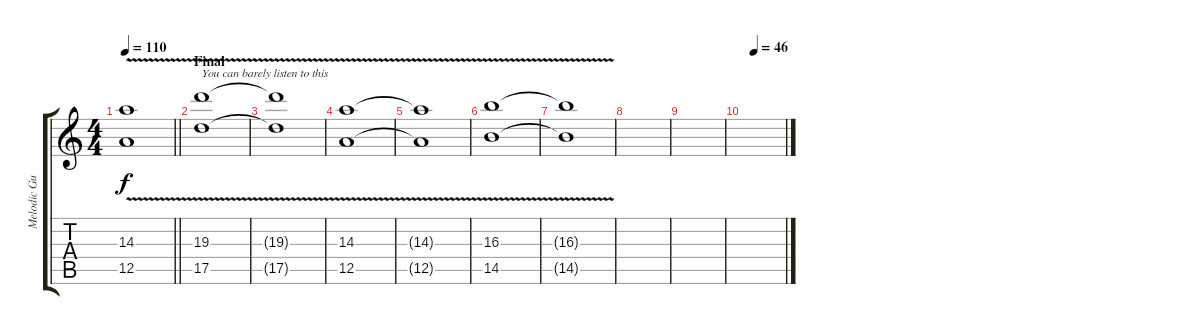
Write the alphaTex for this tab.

\track ("Melodic Guitar" "Melodic Gu") {instrument overdrivenguitar}
\staff {score tabs}
\tuning (E4 B3 G3 D3 A2 E2) {hide}
\ts (4 4)
\tempo 110
\clef g2
\barLineRight lightlight
\ks c
(14.3{v} 12.5{v}).1{dy f} |
\section ("" "Final")
(19.3{v} 17.5{v}).1{txt "You can barely listen to this" volume 6} |
(19.3{t} 17.5{t}).1 |
(14.3{v} 12.5{v}).1 |
(14.3{t} 12.5{t}).1 |
(16.3{v} 14.5{v}).1{volume 0} |
(16.3{t} 14.5{t}).1 |
|
|
\tempo (46 0.25)
